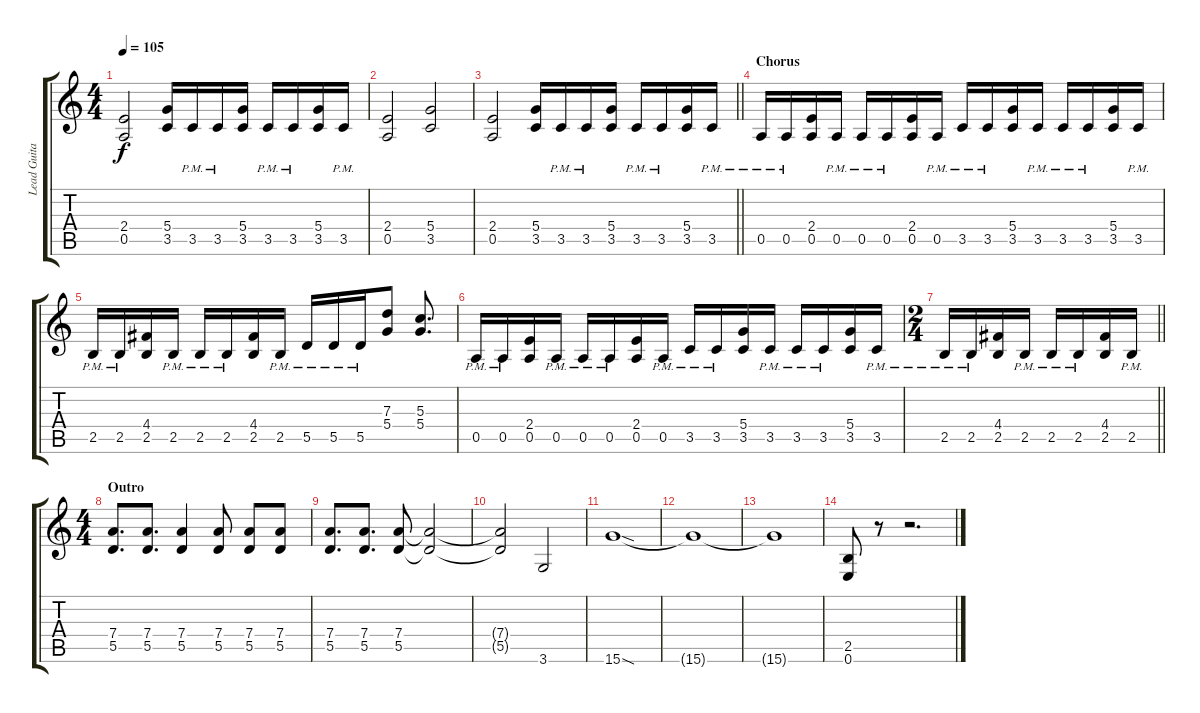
\track ("Lead Guitar" "Lead Guita") {instrument distortionguitar}
\staff {score tabs}
\tuning (E4 B3 G3 D3 A2 E2) {hide}
\ts (4 4)
\tempo 105
\clef g2
\ks c
(2.4 0.5).2{dy f} (5.4 3.5).16 3.5{pm}.16 3.5{pm}.16 (5.4 3.5).16 3.5{pm}.16 3.5{pm}.16 (5.4 3.5).16 3.5{pm}.16 |
(2.4 0.5).2 (5.4 3.5).2 |
\barLineRight lightlight
(2.4 0.5).2 (5.4 3.5).16 3.5{pm}.16 3.5{pm}.16 (5.4 3.5).16 3.5{pm}.16 3.5{pm}.16 (5.4 3.5).16 3.5{pm}.16 |
\section ("" "Chorus")
0.5{pm}.16 0.5{pm}.16 (2.4 0.5).16 0.5{pm}.16 0.5{pm}.16 0.5{pm}.16 (2.4 0.5).16 0.5{pm}.16 3.5{pm}.16 3.5{pm}.16 (5.4 3.5).16 3.5{pm}.16 3.5{pm}.16 3.5{pm}.16 (5.4 3.5).16 3.5{pm}.16 |
2.5{pm}.16 2.5{pm}.16 (4.4 2.5).16 2.5{pm}.16 2.5{pm}.16 2.5{pm}.16 (4.4 2.5).16 2.5{pm}.16 5.5{pm}.16 5.5{pm}.16 5.5{pm}.16 (7.3 5.4).8 (5.3 5.4).8{d} |
0.5{pm}.16 0.5{pm}.16 (2.4 0.5).16 0.5{pm}.16 0.5{pm}.16 0.5{pm}.16 (2.4 0.5).16 0.5{pm}.16 3.5{pm}.16 3.5{pm}.16 (5.4 3.5).16 3.5{pm}.16 3.5{pm}.16 3.5{pm}.16 (5.4 3.5).16 3.5{pm}.16 |
\ts (2 4)
\barLineRight lightlight
2.5{pm}.16 2.5{pm}.16 (4.4 2.5).16 2.5{pm}.16 2.5{pm}.16 2.5{pm}.16 (4.4 2.5).16 2.5{pm}.16 |
\ts (4 4)
\section ("" "Outro")
(7.4 5.5).8{d} (7.4 5.5).8{d} (7.4 5.5).4 (7.4 5.5).8 (7.4 5.5).8 (7.4 5.5).8 |
(7.4 5.5).8{d} (7.4 5.5).8{d} (7.4 5.5).8 (7.4{t} 5.5{t}).2 |
(7.4{t} 5.5{t}).2 3.6.2 |
15.6{sod}.1 |
15.6{t}.1 |
15.6{t}.1 |
(2.5 0.6).8 r.8 r.2{d}
